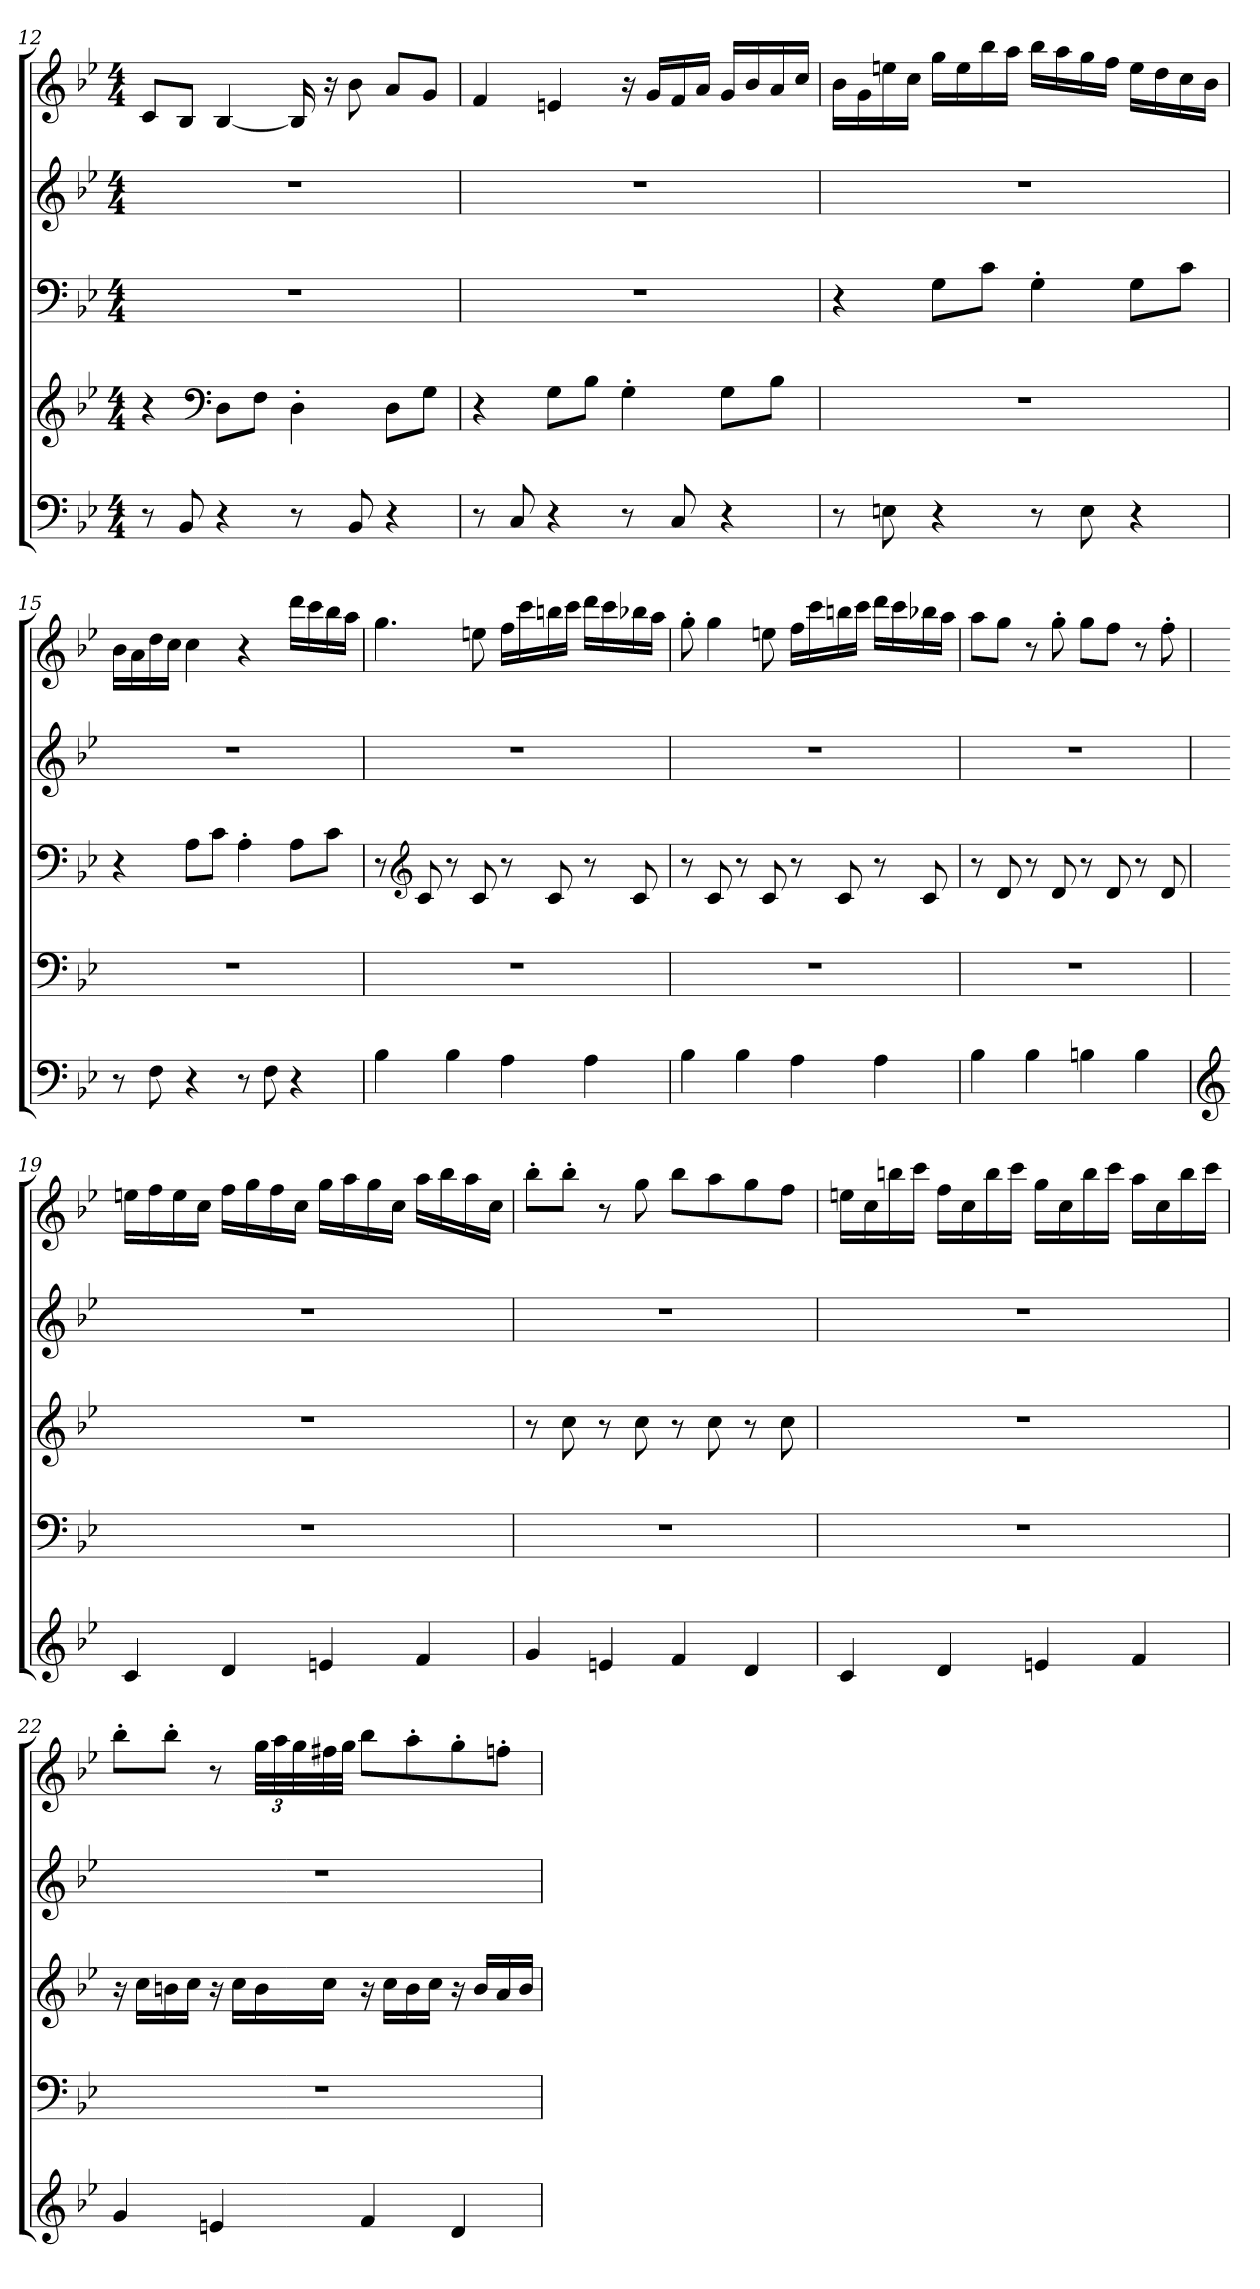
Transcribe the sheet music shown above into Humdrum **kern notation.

**kern	**kern	**kern	**kern	**kern
*part5	*part4	*part3	*part2	*part1
*staff5	*staff4	*staff3	*staff2	*staff1
*clefF4	*clefG2	*clefF4	*clefG2	*clefG2
*k[b-e-]	*k[b-e-]	*k[b-e-]	*k[b-e-]	*k[b-e-]
*M4/4	*M4/4	*M4/4	*M4/4	*M4/4
=12	=12	=12	=12	=12
8r	4r	1r	1r	8c/L
8BB-/	.	.	.	8B-/J
*	*clefF4	*	*	*
4r	8D\L	.	.	[4B-/
.	8F\J	.	.	.
8r	4D'\	.	.	16B-/]
.	.	.	.	16r
8BB-/	.	.	.	8b-\
4r	8D\L	.	.	8a/L
.	8G\J	.	.	8g/J
=13	=13	=13	=13	=13
8r	4r	1r	1r	4f/
8C/	.	.	.	.
4r	8G\L	.	.	4en/
.	8B-\J	.	.	.
8r	4G'\	.	.	16r
.	.	.	.	16g/LL
8C/	.	.	.	16f/
.	.	.	.	16a/JJ
4r	8G\L	.	.	16g/LL
.	.	.	.	16b-/
.	8B-\J	.	.	16a/
.	.	.	.	16cc/JJ
!!LO:PB:g=z
=14	=14	=14	=14	=14
8r	1r	4r	1r	16b-\LL
.	.	.	.	16g\
8En\	.	.	.	16een\
.	.	.	.	16cc\JJ
4r	.	8G\L	.	16gg\LL
.	.	.	.	16ee\
.	.	8c\J	.	16bb-\
.	.	.	.	16aa\JJ
8r	.	4G'\	.	16bb-\LL
.	.	.	.	16aa\
8E\	.	.	.	16gg\
.	.	.	.	16ff\JJ
4r	.	8G\L	.	16ee\LL
.	.	.	.	16dd\
.	.	8c\J	.	16cc\
.	.	.	.	16b-\JJ
=15	=15	=15	=15	=15
*	*	*	*	*MM130
8r	1r	4r	1r	16b-\LL
.	.	.	.	16a\
8F\	.	.	.	16dd\
.	.	.	.	16cc\JJ
4r	.	8A\L	.	4cc\
.	.	8c\J	.	.
8r	.	4A'\	.	4r
8F\	.	.	.	.
4r	.	8A\L	.	16ddd\LL
.	.	.	.	16ccc\
.	.	8c\J	.	16bb-\
.	.	.	.	16aa\JJ
!!LO:LB:g=z
=16	=16	=16	=16	=16
4B-\	1r	8r	1r	4.gg\
*	*	*clefG2	*	*
.	.	8c/	.	.
4B-\	.	8r	.	.
.	.	8c/	.	8een\
4A\	.	8r	.	16ff\LL
.	.	.	.	16ccc\
.	.	8c/	.	16bbn\
.	.	.	.	16ccc\JJ
4A\	.	8r	.	16ddd\LL
.	.	.	.	16ccc\
.	.	8c/	.	16bb-X\
.	.	.	.	16aa\JJ
=17	=17	=17	=17	=17
4B-\	1r	8r	1r	8gg'\
.	.	8c/	.	4gg\
4B-\	.	8r	.	.
.	.	8c/	.	8een\
4A\	.	8r	.	16ff\LL
.	.	.	.	16ccc\
.	.	8c/	.	16bbn\
.	.	.	.	16ccc\JJ
4A\	.	8r	.	16ddd\LL
.	.	.	.	16ccc\
.	.	8c/	.	16bb-X\
.	.	.	.	16aa\JJ
!!LO:PB:g=z
=18	=18	=18	=18	=18
4B-\	1r	8r	1r	8aa\L
.	.	8d/	.	8gg\J
4B-\	.	8r	.	8r
.	.	8d/	.	8gg'\
4Bn\	.	8r	.	8gg\L
.	.	8d/	.	8ff\J
4B\	.	8r	.	8r
.	.	8d/	.	8ff'\
=19	=19	=19	=19	=19
*clefG2	*	*	*	*
*	*	*	*	*MM130
4c/	1r	1r	1r	16een\LL
.	.	.	.	16ff\
.	.	.	.	16ee\
.	.	.	.	16cc\JJ
4d/	.	.	.	16ff\LL
.	.	.	.	16gg\
.	.	.	.	16ff\
.	.	.	.	16cc\JJ
4en/	.	.	.	16gg\LL
.	.	.	.	16aa\
.	.	.	.	16gg\
.	.	.	.	16cc\JJ
4f/	.	.	.	16aa\LL
.	.	.	.	16bb-\
.	.	.	.	16aa\
.	.	.	.	16cc\JJ
=20	=20	=20	=20	=20
4g/	1r	8r	1r	8bb-'\L
.	.	8cc\	.	8bb-'\J
4en/	.	8r	.	8r
.	.	8cc\	.	8gg\
4f/	.	8r	.	8bb-\L
.	.	8cc\	.	8aa\
4d/	.	8r	.	8gg\
.	.	8cc\	.	8ff\J
!!LO:LB:g=z
=21	=21	=21	=21	=21
*	*	*	*	*MM130
4c/	1r	1r	1r	16een\LL
.	.	.	.	16cc\
.	.	.	.	16bbn\
.	.	.	.	16ccc\JJ
4d/	.	.	.	16ff\LL
.	.	.	.	16cc\
.	.	.	.	16bb\
.	.	.	.	16ccc\JJ
4en/	.	.	.	16gg\LL
.	.	.	.	16cc\
.	.	.	.	16bb\
.	.	.	.	16ccc\JJ
4f/	.	.	.	16aa\LL
.	.	.	.	16cc\
.	.	.	.	16bb\
.	.	.	.	16ccc\JJ
=22	=22	=22	=22	=22
4g/	1r	16r	1r	8bb-'\L
.	.	16cc\LL	.	.
.	.	16bn\	.	8bb-'\J
.	.	16cc\JJ	.	.
4en/	.	16r	.	8r
.	.	16cc\LL	.	.
*	*	*	*	*Xbrackettup
.	.	16b\	.	48gg\LLL
.	.	.	.	48aa\
.	.	.	.	48gg\
.	.	16cc\JJ	.	32ff#X\
.	.	.	.	32gg\JJJ
4f/	.	16r	.	8bb-\L
.	.	16cc\LL	.	.
.	.	16b\	.	8aa'\
.	.	16cc\JJ	.	.
4d/	.	16r	.	8gg'\
.	.	16b/LL	.	.
.	.	16a/	.	8ffn'\J
.	.	16b/JJ	.	.
=	=	=	=	=
*-	*-	*-	*-	*-
